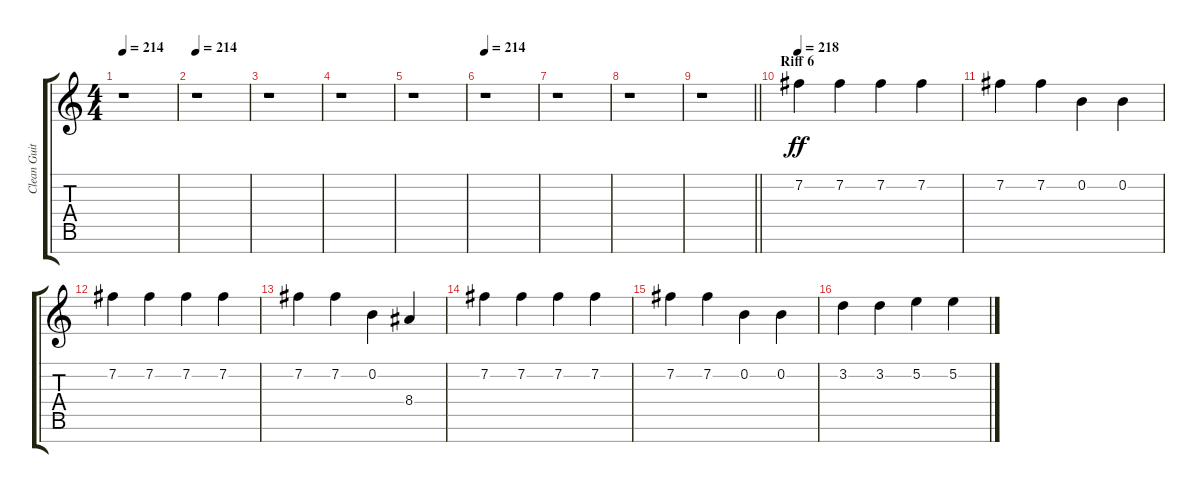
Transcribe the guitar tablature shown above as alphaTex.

\track ("Clean Guitar" "Clean Guit") {instrument electricguitarjazz}
\staff {score tabs}
\tuning (E4 B3 G3 D3 A2 E2 B1) {hide}
\ts (4 4)
\tempo 214
\clef g2
\ks c
r.1{dy f} |
\tempo 214
r.1 |
r.1 |
r.1 |
r.1 |
\tempo 214
r.1 |
r.1 |
r.1 |
\barLineRight lightlight
r.1 |
\section ("" "Riff 6")
\tempo 218
7.2.4{dy ff} 7.2.4 7.2.4 7.2.4 |
7.2.4 7.2.4 0.2.4 0.2.4 |
7.2.4 7.2.4 7.2.4 7.2.4 |
7.2.4 7.2.4 0.2.4 8.4.4 |
7.2.4 7.2.4 7.2.4 7.2.4 |
7.2.4 7.2.4 0.2.4 0.2.4 |
3.2.4 3.2.4 5.2.4 5.2.4
